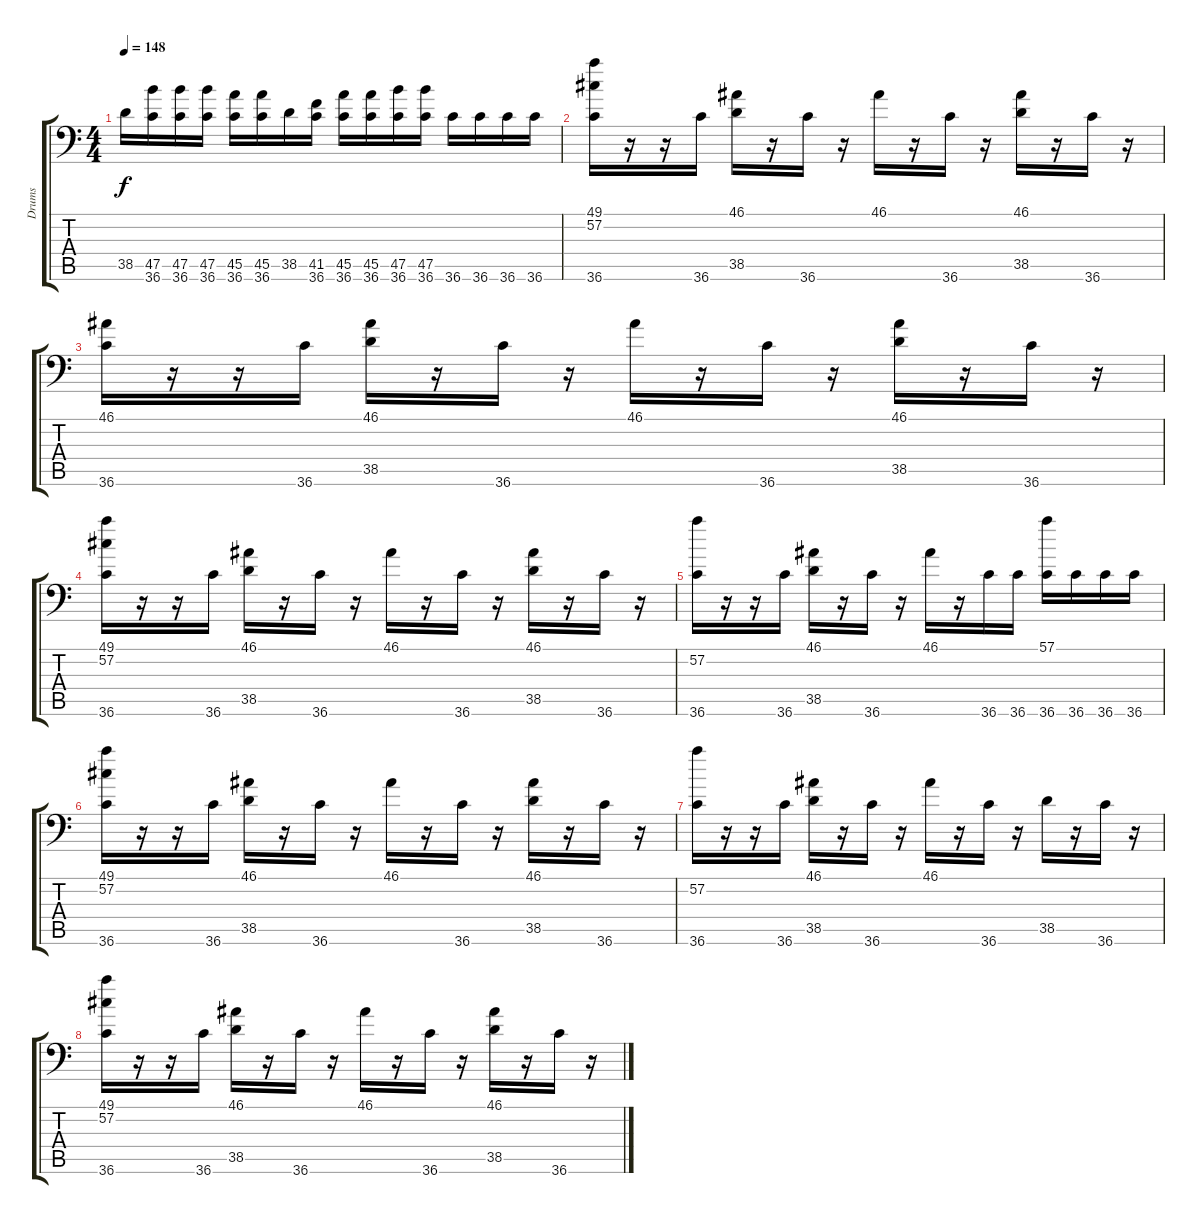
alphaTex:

\track ("Drums" "Drums") {instrument acousticgrandpiano}
\staff {score tabs}
\tuning (C-1 C-1 C-1 C-1 C-1 C-1) {hide}
\ts (4 4)
\tempo 148
\clef f4
\ks c
38.5.16{dy f} (47.5 36.6).16 (47.5 36.6).16 (47.5 36.6).16 (45.5 36.6).16 (45.5 36.6).16 38.5.16 (41.5 36.6).16 (45.5 36.6).16 (45.5 36.6).16 (47.5 36.6).16 (47.5 36.6).16 36.6.16 36.6.16 36.6.16 36.6.16 |
(49.1 57.2 36.6).16 r.16 r.16 36.6.16 (46.1 38.5).16 r.16 36.6.16 r.16 46.1.16 r.16 36.6.16 r.16 (46.1 38.5).16 r.16 36.6.16 r.16 |
(46.1 36.6).16 r.16 r.16 36.6.16 (46.1 38.5).16 r.16 36.6.16 r.16 46.1.16 r.16 36.6.16 r.16 (46.1 38.5).16 r.16 36.6.16 r.16 |
(49.1 57.2 36.6).16 r.16 r.16 36.6.16 (46.1 38.5).16 r.16 36.6.16 r.16 46.1.16 r.16 36.6.16 r.16 (46.1 38.5).16 r.16 36.6.16 r.16 |
(57.2 36.6).16 r.16 r.16 36.6.16 (46.1 38.5).16 r.16 36.6.16 r.16 46.1.16 r.16 36.6.16 36.6.16 (57.1 36.6).16 36.6.16 36.6.16 36.6.16 |
(49.1 57.2 36.6).16 r.16 r.16 36.6.16 (46.1 38.5).16 r.16 36.6.16 r.16 46.1.16 r.16 36.6.16 r.16 (46.1 38.5).16 r.16 36.6.16 r.16 |
(57.2 36.6).16 r.16 r.16 36.6.16 (46.1 38.5).16 r.16 36.6.16 r.16 46.1.16 r.16 36.6.16 r.16 38.5.16 r.16 36.6.16 r.16 |
(49.1 57.2 36.6).16 r.16 r.16 36.6.16 (46.1 38.5).16 r.16 36.6.16 r.16 46.1.16 r.16 36.6.16 r.16 (46.1 38.5).16 r.16 36.6.16 r.16
